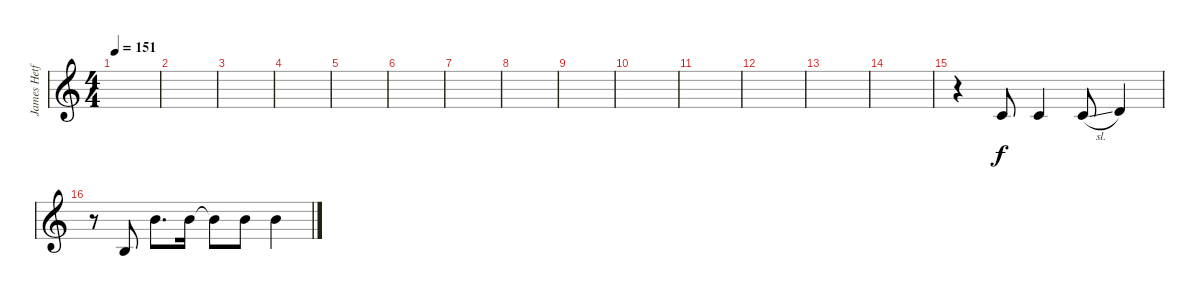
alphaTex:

\track ("James Hetfield [V]" "James Hetf") {instrument violin}
\staff {score}
\tuning (E4 B3 G3 D3 A2 E2) {hide}
\ts (4 4)
\tempo 151
\clef g2
\ks c
|
|
|
|
|
|
|
|
|
|
|
|
|
|
r.4 1.2.8 1.2.4 1.2{sl}.8 3.2.4 |
r.8 0.2.8 7.1.8{d} 7.1.16 7.1{t}.8 7.1.8 7.1.4
